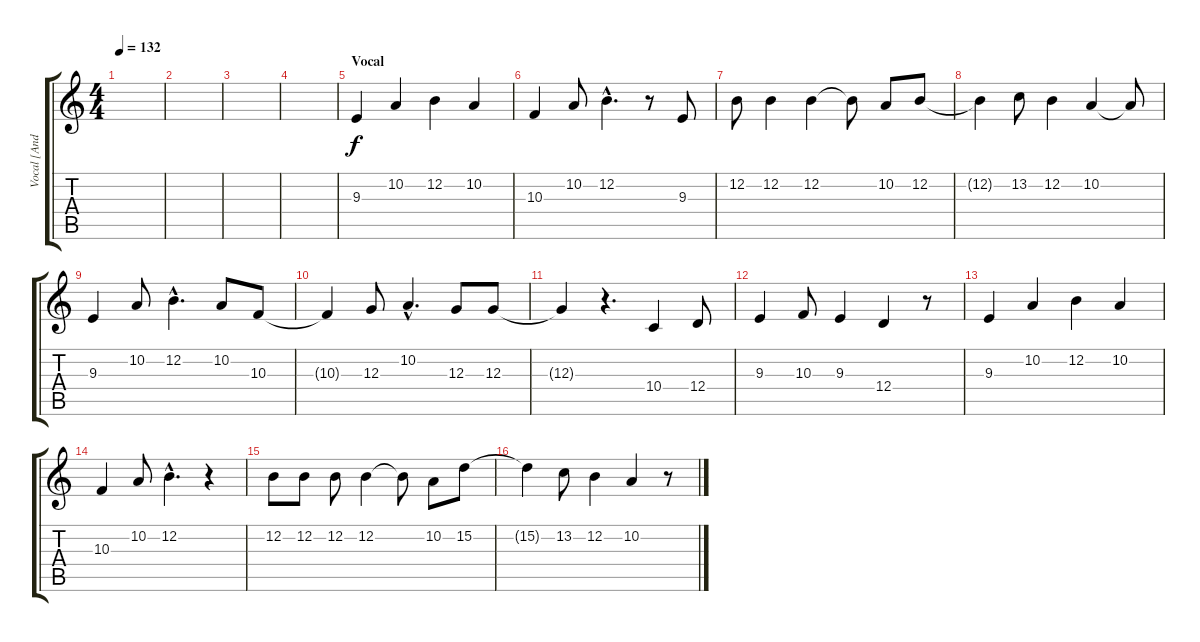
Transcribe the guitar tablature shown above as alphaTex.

\track ("Vocal [André Matos]" "Vocal [And") {instrument lead1square}
\staff {score tabs}
\tuning (E4 B3 G3 D3 A2 E2) {hide}
\ts (4 4)
\tempo 132
\clef g2
\ks c
|
|
|
|
\section ("" "Vocal")
9.3.4 10.2.4 12.2.4 10.2.4 |
10.3.4 10.2.8 12.2{hac}.4{d} r.8 9.3.8 |
12.2.8 12.2.4 12.2.4 12.2{t}.8 10.2.8 12.2.8 |
12.2{t}.4 13.2.8 12.2.4 10.2.4 10.2{t}.8 |
9.3.4 10.2.8 12.2{hac}.4{d} 10.2.8 10.3.8 |
10.3{t}.4 12.3.8 10.2{hac}.4{d} 12.3.8 12.3.8 |
12.3{t}.4 r.4{d} 10.4.4 12.4.8 |
9.3.4 10.3.8 9.3.4 12.4.4 r.8 |
9.3.4 10.2.4 12.2.4 10.2.4 |
10.3.4 10.2.8 12.2{hac}.4{d} r.4 |
12.2.8 12.2.8 12.2.8 12.2.4 12.2{t}.8 10.2.8 15.2.8 |
15.2{t}.4 13.2.8 12.2.4 10.2.4 r.8
